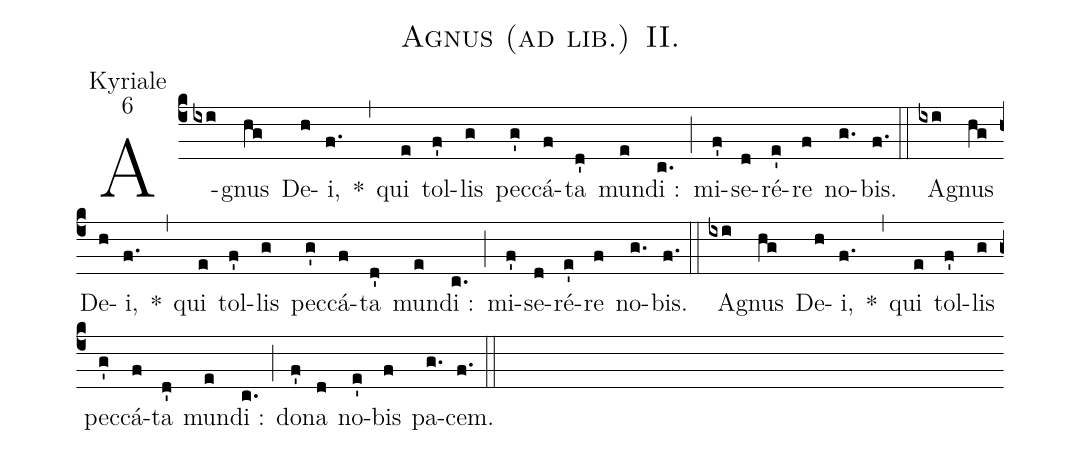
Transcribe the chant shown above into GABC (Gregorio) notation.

name:Agnus (ad lib.) II.;
office-part:Kyriale;
mode:6;
%%
(c4) A(ixi)gnus(hg) De(h)i,(f.) *(,) qui(e) tol(f')lis(g) pec(g')cá(f)ta(d') mun(e)di :(c.) (;) mi(f')se(d)ré(e')re(f) no(g.)bis.(f.) (::)
A(ixi)gnus(hg) De(h)i,(f.) *(,) qui(e) tol(f')lis(g) pec(g')cá(f)ta(d') mun(e)di :(c.) (;) mi(f')se(d)ré(e')re(f) no(g.)bis.(f.) (::)
A(ixi)gnus(hg) De(h)i,(f.) *(,) qui(e) tol(f')lis(g) pec(g')cá(f)ta(d') mun(e)di :(c.) (;) do(f')na(d) no(e')bis(f) pa(g.)cem.(f.) (::)
